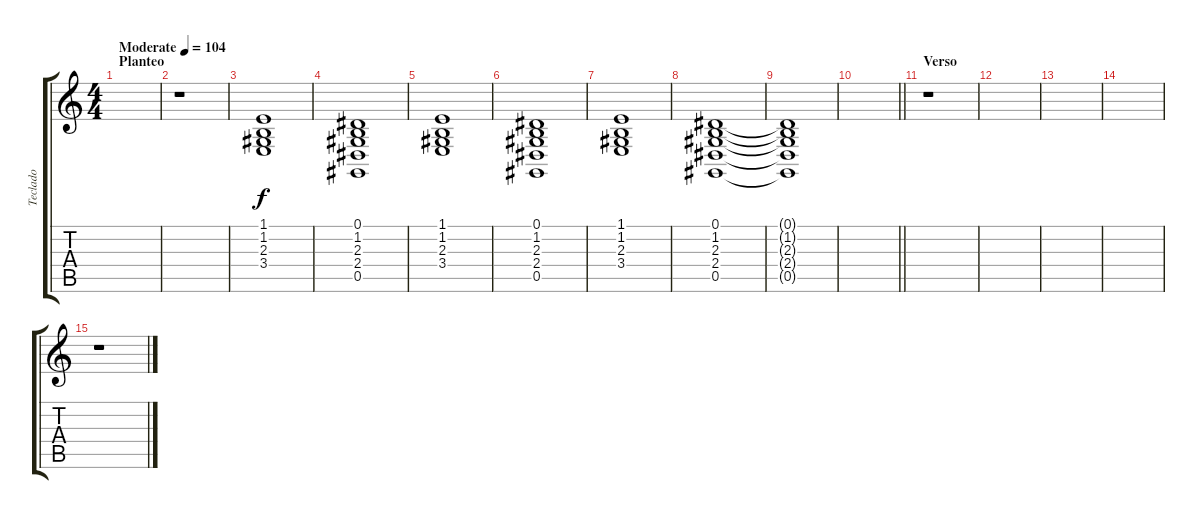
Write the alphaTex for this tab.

\track ("Teclado" "Teclado") {instrument stringensemble1}
\staff {score tabs}
\tuning (Eb4 Bb3 Gb3 Db3 Ab2 Eb2) {hide}
\ts (4 4)
\section ("" "Planteo")
\tempo (104 "Moderate")
\clef g2
\ks c
|
r.1 |
(1.1 1.2 2.3 3.4).1 |
(0.1 1.2 2.3 2.4 0.5).1 |
(1.1 1.2 2.3 3.4).1 |
(0.1 1.2 2.3 2.4 0.5).1 |
(1.1 1.2 2.3 3.4).1 |
(0.1 1.2 2.3 2.4 0.5).1 |
(0.1{t} 1.2{t} 2.3{t} 2.4{t} 0.5{t}).1 |
\barLineRight lightlight
|
\section ("" "Verso ")
r.1 |
|
|
|
r.1
